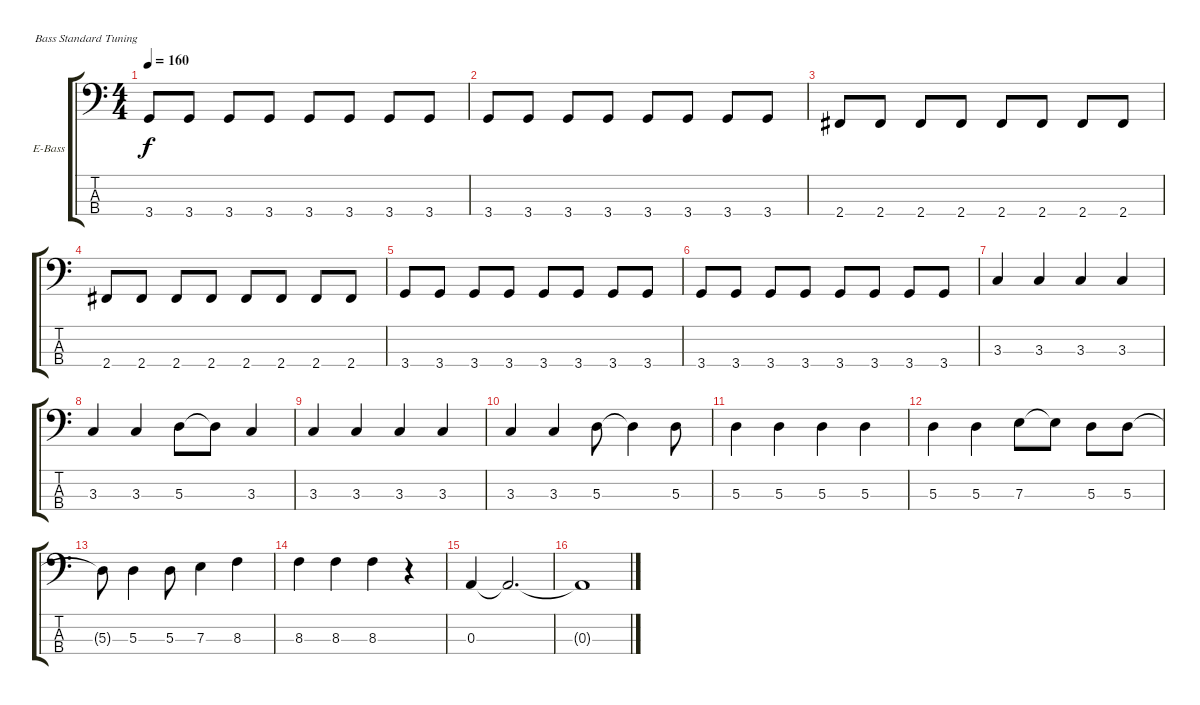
\bracketExtendMode groupsimilarinstruments
\firstSystemTrackNameOrientation horizontal
\otherSystemsTrackNameOrientation horizontal
\track ("Bass" "E-Bass") {instrument electricbassfinger}
\staff {score tabs}
\tuning (G2 D2 A1 E1)
\ts (4 4)
\tempo 160
\clef f4
\ks c
3.4.8{dy f} 3.4.8 3.4.8 3.4.8 3.4.8 3.4.8 3.4.8 3.4.8 |
3.4.8 3.4.8 3.4.8 3.4.8 3.4.8 3.4.8 3.4.8 3.4.8 |
2.4.8 2.4.8 2.4.8 2.4.8 2.4.8 2.4.8 2.4.8 2.4.8 |
2.4.8 2.4.8 2.4.8 2.4.8 2.4.8 2.4.8 2.4.8 2.4.8 |
3.4.8 3.4.8 3.4.8 3.4.8 3.4.8 3.4.8 3.4.8 3.4.8 |
3.4.8 3.4.8 3.4.8 3.4.8 3.4.8 3.4.8 3.4.8 3.4.8 |
3.3.4 3.3.4 3.3.4 3.3.4 |
3.3.4 3.3.4 5.3.8 5.3{t}.8 3.3.4 |
3.3.4 3.3.4 3.3.4 3.3.4 |
3.3.4 3.3.4 5.3.8 5.3{t}.4 5.3.8 |
5.3.4 5.3.4 5.3.4 5.3.4 |
5.3.4 5.3.4 7.3.8 7.3{t}.8 5.3.8 5.3.8 |
5.3{t}.8 5.3.4 5.3.8 7.3.4 8.3.4 |
8.3.4 8.3.4 8.3.4 r.4 |
0.3.4 0.3{t}.2{d} |
0.3{t}.1
